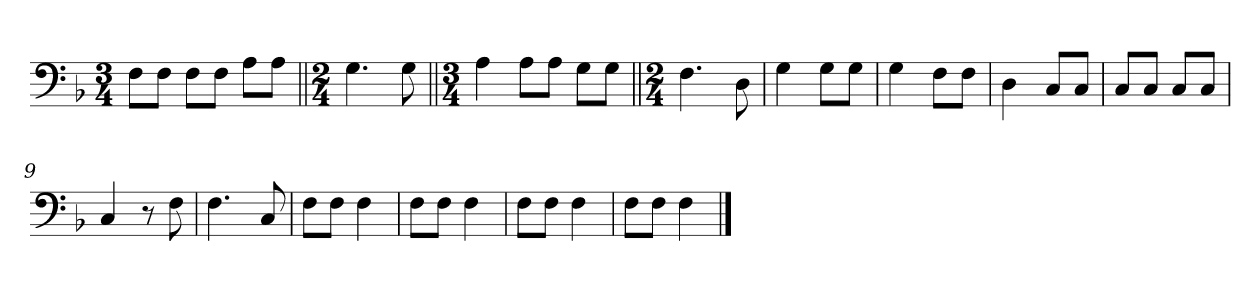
**kern
*part1
*staff1
*clefF4
*k[b-]
*M3/4
=1
8F\L
8F\J
8F\L
8F\J
8A\L
8A\J
=2||
*M2/4
4.G\
8G\
=3||
*M3/4
4A\
8A\L
8A\J
8G\L
8G\J
=4||
*M2/4
4.F\
8D\
=5
4G\
8G\L
8G\J
=6
4G\
8F\L
8F\J
=7
4D\
8C/L
8C/J
=8
8C/L
8C/J
8C/L
8C/J
=9
4C/
8r
8F\
=10
4.F\
8C/
=11
8F\L
8F\J
4F\
=12
8F\L
8F\J
4F\
=13
8F\L
8F\J
4F\
=14
8F\L
8F\J
4F\
==
*-
